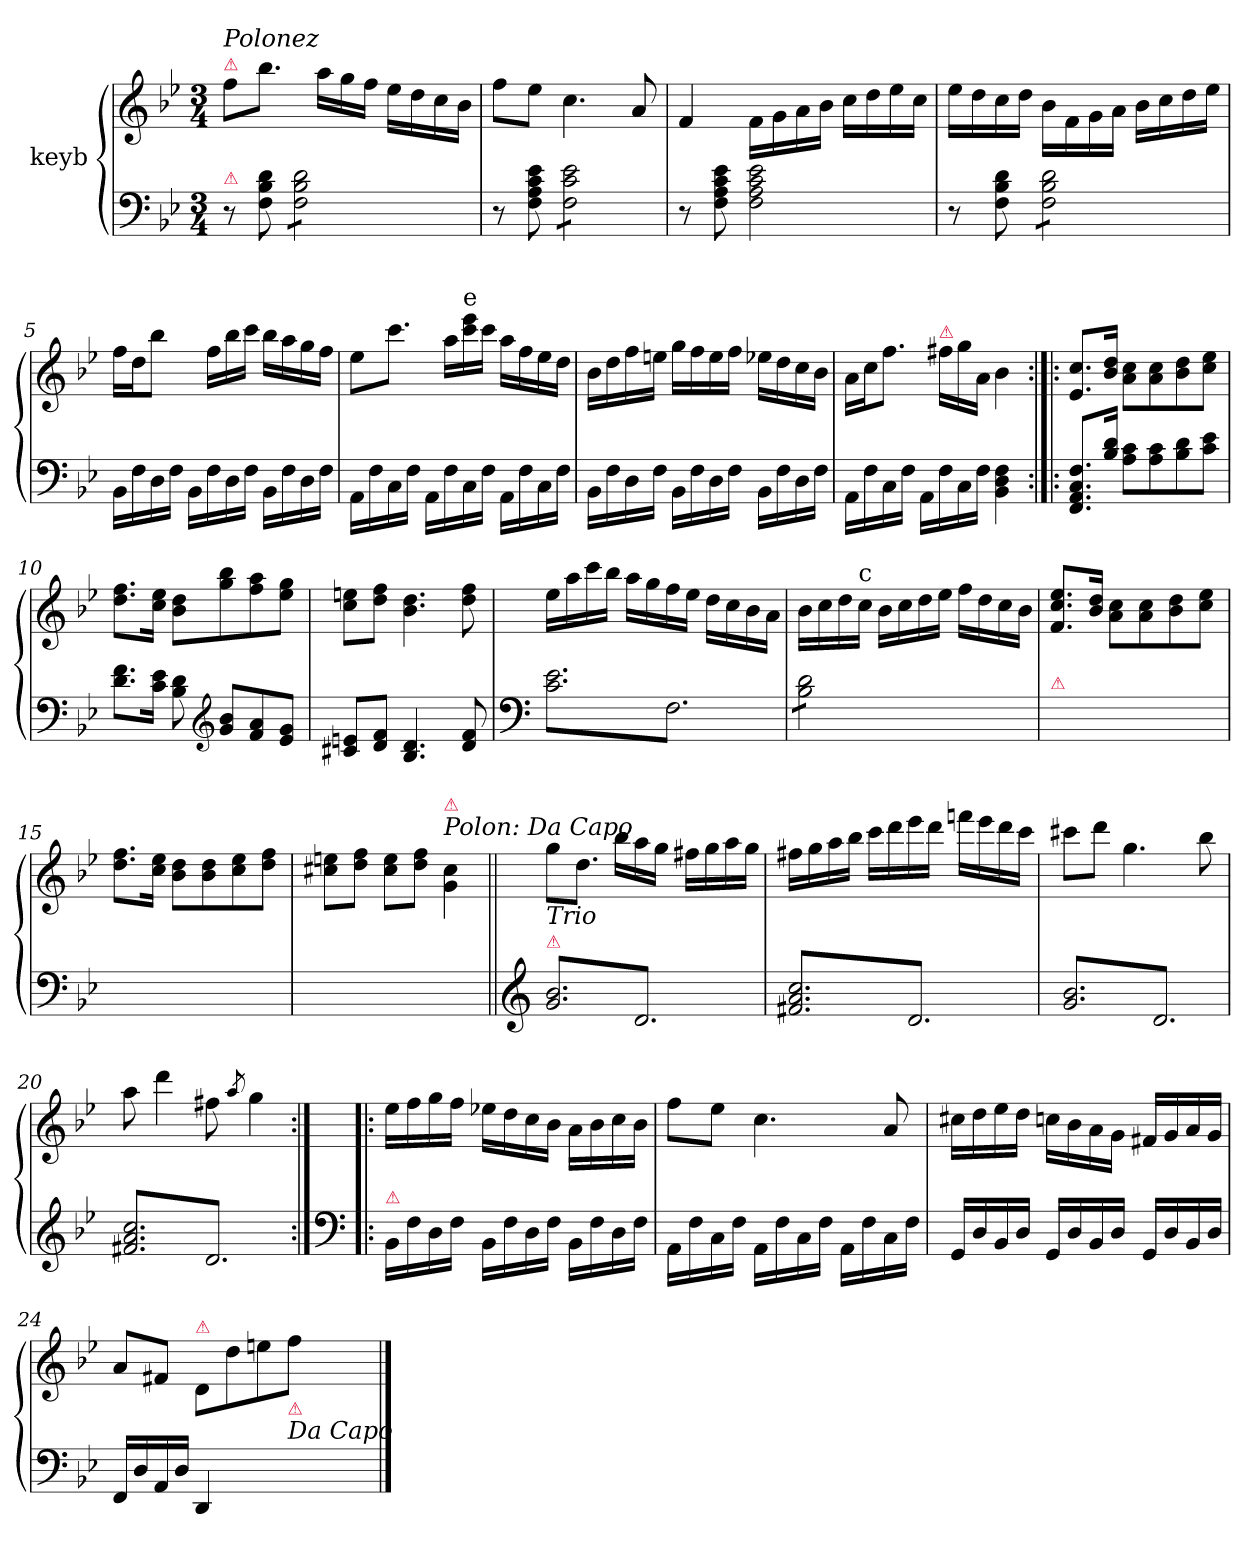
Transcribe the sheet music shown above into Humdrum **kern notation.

**kern	**kern
*part1	*part1
*staff2	*staff1
*I"keyb	*
*clefF4	*clefG2
*k[b-e-]	*k[b-e-]
*M3/4	*M3/4
=1	=1
!	!LO:TX:a:color=crimson:t=⚠
!	!LO:TX:a:i:t=Polonez
!LO:TX:a:color=crimson:t=⚠	!
8r	8ff\L
8F\ 8B-\ 8d\	8.bb-\J
*tremolo	*
8F\ 8B-\ 8d\L	.
.	16aa\LL
8F\ 8B-\ 8d\	16gg\
.	16ff\JJ
8F\ 8B-\ 8d\	16ee-\LL
.	16dd\
8F\ 8B-\ 8d\J	16cc\
*Xtremolo	*
.	16b-\JJ
=2	=2
8r	8ff\L
8F\ 8A\ 8c\ 8e-\	8ee-\J
*tremolo	*
8F\ 8c\ 8e-\L	4.cc\
8F\ 8c\ 8e-\	.
8F\ 8c\ 8e-\	.
8F\ 8c\ 8e-\J	8a/
*Xtremolo	*
=3	=3
8r	4f/
8F\ 8A\ 8c\ 8e-\	.
2F\ 2A\ 2c\ 2e-\	16f\LL
.	16g\
.	16a\
.	16b-\JJ
.	16cc\LL
.	16dd\
.	16ee-\
.	16cc\JJ
=4	=4
8r	16ee-\LL
.	16dd\
8F\ 8B-\ 8d\	16cc\
.	16dd\JJ
*tremolo	*
8F\ 8B-\ 8d\L	16b-\LL
.	16f\
8F\ 8B-\ 8d\	16g\
.	16a\JJ
8F\ 8B-\ 8d\	16b-\LL
.	16cc\
8F\ 8B-\ 8d\J	16dd\
*Xtremolo	*
.	16ee-\JJ
=5	=5
16BB-\LL	16ff\LL
16F\	16dd\J
!	!LO:N:vis=8
16D\	8.bb-\J
16F\JJ	.
16BB-\LL	.
16F\	16ff\LL
16D\	16bb-\
16F\JJ	16ccc\JJ
16BB-\LL	16bb-\LL
16F\	16aa\
16D\	16gg\
16F\JJ	16ff\JJ
=6	=6
16AA\LL	8ee-\L
16F\	.
16C\	8.ccc\J
16F\JJ	.
16AA\LL	.
16F\	16aa\LL
!	!LO:TX:a:t=e
16C\	16ccc\ 16eee-\
16F\JJ	16ccc\JJ
16AA\LL	16aa\LL
16F\	16ff\
16C\	16ee-\
16F\JJ	16dd\JJ
=7	=7
16BB-\LL	16b-\LL
16F\	16dd\
16D\	16ff\
16F\JJ	16een\JJ
16BB-\LL	16gg\LL
16F\	16ff\
16D\	16ee\
16F\JJ	16ff\JJ
16BB-\LL	16ee-X\LL
16F\	16dd\
16D\	16cc\
16F\JJ	16b-\JJ
=8	=8
16AA\LL	16a\LL
16F\	16cc\J
16C\	8.ff\J
16F\JJ	.
16AA\LL	.
!	!LO:TX:a:color=crimson:t=⚠
16F\	16ff#X\LL
16C\	16gg\
16F\JJ	16a/JJ
4BB-\ 4D\ 4F\	4b-\
=9:|!|:	=9:|!|:
8.FF/ 8.AA/ 8.C/ 8.F/L	8.e-/ 8.cc/L
16B-/ 16d/Jk	16b-/ 16dd/Jk
8A\ 8c\L	8a\ 8cc\L
8A\ 8c\	8a\ 8cc\
8B-\ 8d\	8b-\ 8dd\
8c\ 8e-\J	8cc\ 8ee-\J
=10	=10
8.d\ 8.f\L	8.dd\ 8.ff\L
16c\ 16e-\Jk	16cc\ 16ee-\Jk
8B-\ 8d\	8b-\ 8dd\L
*clefG2	*
8g/ 8b-/L	8gg\ 8bb-\
8f/ 8a/	8ff\ 8aa\
8e-/ 8g/J	8ee-\ 8gg\J
=11	=11
8c#X/ 8en/L	8cc\ 8een\L
8d/ 8f/J	8dd\ 8ff\J
4.B-/ 4.d/	4.b-\ 4.dd\
8d/ 8f/	8dd\ 8ff\
=12	=12
*clefF4	*
!LO:TX:a:color=crimson:t=⚠	!
*tremolo	*
8c\ 8e-\L	16ee-\LL
.	16aa\
8F\	16ccc\
.	16bb-\JJ
8c\ 8e-\	16aa\LL
.	16gg\
8F\	16ff\
.	16ee-\JJ
8c\ 8e-\	16dd\LL
.	16cc\
8F\J	16b-\
.	16a\JJ
=13	=13
8B-\ 8d\L	16b-\LL
.	16cc\
8B-\ 8d\	16dd\
!	!LO:TX:a:t=c
.	16cc\JJ
8B-\ 8d\	16b-\LL
.	16cc\
8B-\ 8d\J	16dd\
.	16ee-\JJ
4ryy	16ff\LL
.	16dd\
.	16cc\
.	16b-\JJ
=14	=14
!LO:TX:a:color=crimson:t=⚠	!
2.ryy	8.f/ 8.cc/ 8.ee-/L
.	16b-\ 16dd\Jk
.	8a\ 8cc\L
.	8a\ 8cc\
.	8b-\ 8dd\
.	8cc\ 8ee-\J
=15	=15
2.ryy	8.dd\ 8.ff\L
.	16cc\ 16ee-\Jk
.	8b-\ 8dd\L
.	8b-\ 8dd\
.	8cc\ 8ee-\
.	8dd\ 8ff\J
=16	=16
2.ryy	8cc#X\ 8een\L
.	8dd\ 8ff\J
.	8cc#\ 8ee\L
.	8dd\ 8ff\J
!	!LO:TX:a:i:t=Polon&colon; Da Capo
!	!LO:TX:a:color=crimson:t=⚠
.	4g\ 4cc#\
=17||	=17||
*clefG2	*
!	!LO:TX:b:i:t=Trio
!LO:TX:a:color=crimson:t=⚠	!
8g/ 8b-/L	8gg\L
8d/	8.dd\J
8g/ 8b-/	.
.	16bb-\LL
8d/	16aa\
.	16gg\JJ
8g/ 8b-/	16ff#X\LL
.	16gg\
8d/J	16aa\
.	16gg\JJ
=18	=18
8f#X/ 8a/ 8cc/L	16ff#X\LL
.	16gg\
8d/	16aa\
.	16bb-\JJ
8f#X/ 8a/ 8cc/	16ccc\LL
.	16ddd\
8d/	16eee-\
.	16ddd\JJ
8f#X/ 8a/ 8cc/	16fffn\LL
.	16eee-\
8d/J	16ddd\
.	16ccc\JJ
=19	=19
8g/ 8b-/L	8ccc#X\L
8d/	8ddd\J
8g/ 8b-/	4.gg\
8d/	.
8g/ 8b-/	.
8d/J	8bb-\
=20	=20
8f#X/ 8a/ 8cc/L	8aa\
8d/	4ddd\
8f#X/ 8a/ 8cc/	.
8d/	8ff#X\
.	8qaa/
8f#X/ 8a/ 8cc/	4gg\
8d/J	.
*Xtremolo	*
=21:|!|:	=21:|!|:
*clefF4	*
!LO:TX:a:color=crimson:t=⚠	!
16BB-\LL	16ee-\LL
16F\	16ff\
16D\	16gg\
16F\JJ	16ff\JJ
16BB-\LL	16ee-X\LL
16F\	16dd\
16D\	16cc\
16F\JJ	16b-\JJ
16BB-\LL	16a\LL
16F\	16b-\
16D\	16cc\
16F\JJ	16b-\JJ
=22	=22
16AA\LL	8ff\L
16F\	.
16C\	8ee-\J
16F\JJ	.
16AA\LL	4.cc\
16F\	.
16C\	.
16F\JJ	.
16AA\LL	.
16F\	.
16C\	8a/
16F\JJ	.
=23	=23
16GG/LL	16cc#X\LL
16D/	16dd\
16BB-/	16ee-\
16D/JJ	16dd\JJ
16GG/LL	16ccn\LL
16D/	16b-\
16BB-/	16a\
16D/JJ	16g\JJ
16GG/LL	16f#X/LL
16D/	16g/
16BB-/	16a/
16D/JJ	16g/JJ
=24	=24
16FF/LL	8a/L
16D/	.
16AA/	8f#X/J
16D/JJ	.
!	!LO:TX:a:color=crimson:t=⚠
4DD/	8d/L
.	8dd\
4ryy	8een\
!	!LO:TX:b:color=crimson:t=⚠
!	!LO:TX:b:i:t=Da Capo
.	8ff\J
==	==
*-	*-
